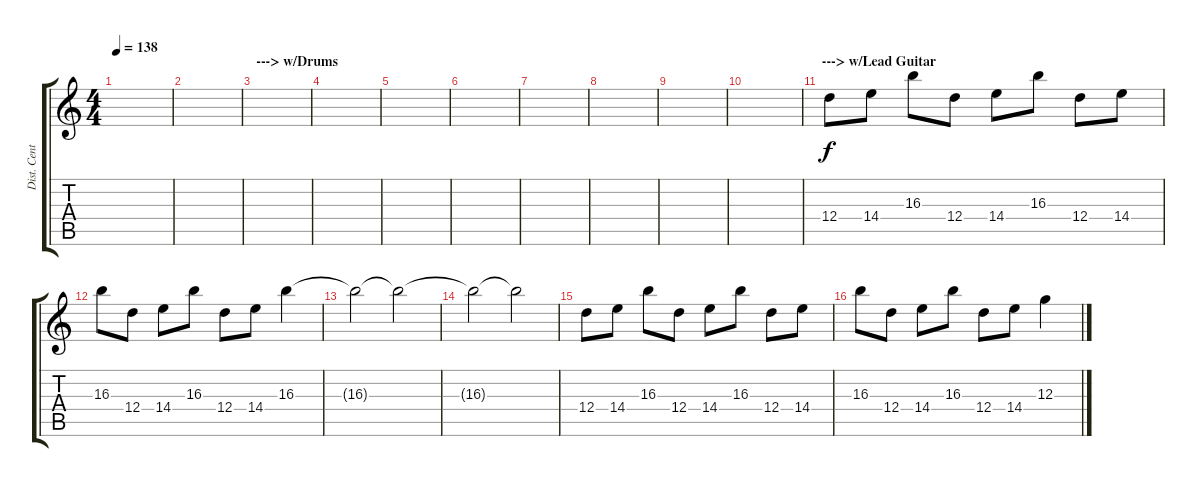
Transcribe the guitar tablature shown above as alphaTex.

\track ("Dist. Center / Left" "Dist. Cent") {instrument distortionguitar}
\staff {score tabs}
\tuning (E4 B3 G3 D3 A2 E2) {hide}
\ts (4 4)
\tempo 138
\clef g2
\ks c
|
|
\section ("" "---> w/Drums")
|
|
|
|
|
|
|
|
\section ("" "---> w/Lead Guitar")
12.4.8 14.4.8 16.3.8 12.4.8 14.4.8 16.3.8 12.4.8 14.4.8 |
16.3.8 12.4.8 14.4.8 16.3.8 12.4.8 14.4.8 16.3.4 |
16.3{t}.2 16.3{t}.2 |
16.3{t}.2 16.3{t}.2 |
12.4.8 14.4.8 16.3.8 12.4.8 14.4.8 16.3.8 12.4.8 14.4.8 |
16.3.8 12.4.8 14.4.8 16.3.8 12.4.8 14.4.8 12.3.4
